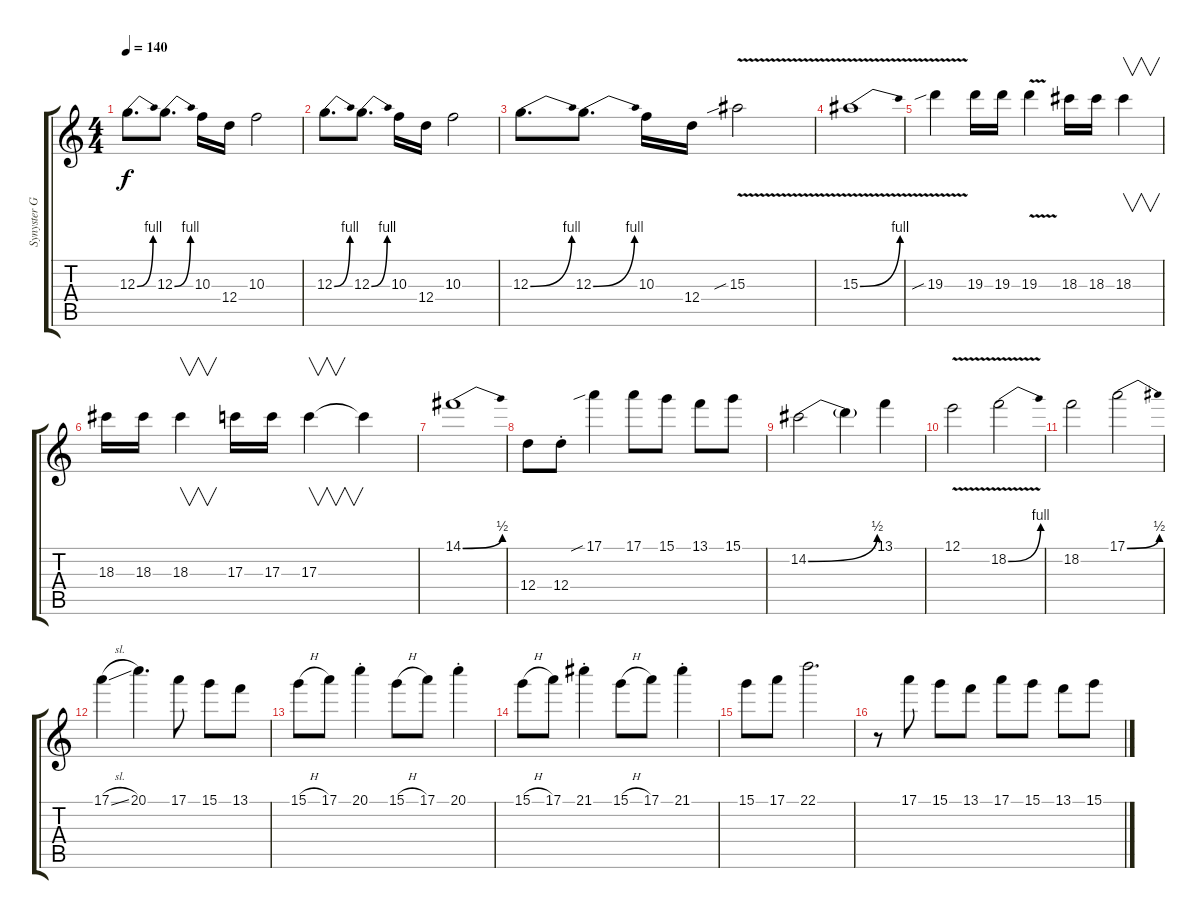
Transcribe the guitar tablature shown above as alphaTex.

\track ("Synyster Gates (acoustic lead)" "Synyster G") {instrument electricguitarclean}
\staff {score tabs}
\tuning (E4 B3 G3 D3 A2 D2) {hide}
\ts (4 4)
\tempo 140
\clef g2
\ks c
12.3{be (bend 0 0 60 4)}.8{d dy f} 12.3{be (bend 0 0 60 4)}.8{d} 10.3.16 12.4.16 10.3.2 |
12.3{be (bend 0 0 60 4)}.8{d} 12.3{be (bend 0 0 60 4)}.8{d} 10.3.16 12.4.16 10.3.2 |
12.3{be (bend 0 0 60 4)}.8{d} 12.3{be (bend 0 0 60 4)}.8{d} 10.3.16 12.4.16 15.3{v sib}.2 |
15.3{be (bend 0 0 60 4) v}.1 |
19.3{v sib}.4 19.3.16 19.3.16 19.3{v}.4 18.3.16 18.3.16 18.3.4{v} |
18.3.16 18.3.16 18.3.4{v} 17.3.16 17.3.16 17.3.4{v} 17.3{t}.4 |
14.1{be (bend 0 0 60 2)}.1 |
12.4.8 12.4{st}.8 17.1{sib}.4 17.1.8 15.1.8 13.1.8 15.1.8 |
14.2{be (bend 0 0 60 2)}.2 14.2{t}.4 13.1.4 |
12.1{v}.2 18.2{be (bend 0 0 60 4) v}.2 |
18.2.2 17.1{be (bend 0 0 60 2)}.2 |
17.1{sl}.4 20.1.4{d} 17.1.8 15.1.8 13.1.8 |
15.1{h}.8 17.1.8 20.1{st}.4 15.1{h}.8 17.1.8 20.1{st}.4 |
15.1{h}.8 17.1.8 21.1{st}.4 15.1{h}.8 17.1.8 21.1{st}.4 |
15.1.8 17.1.8 22.1.2{d} |
r.8 17.1.8 15.1.8 13.1.8 17.1.8 15.1.8 13.1.8 15.1.8
